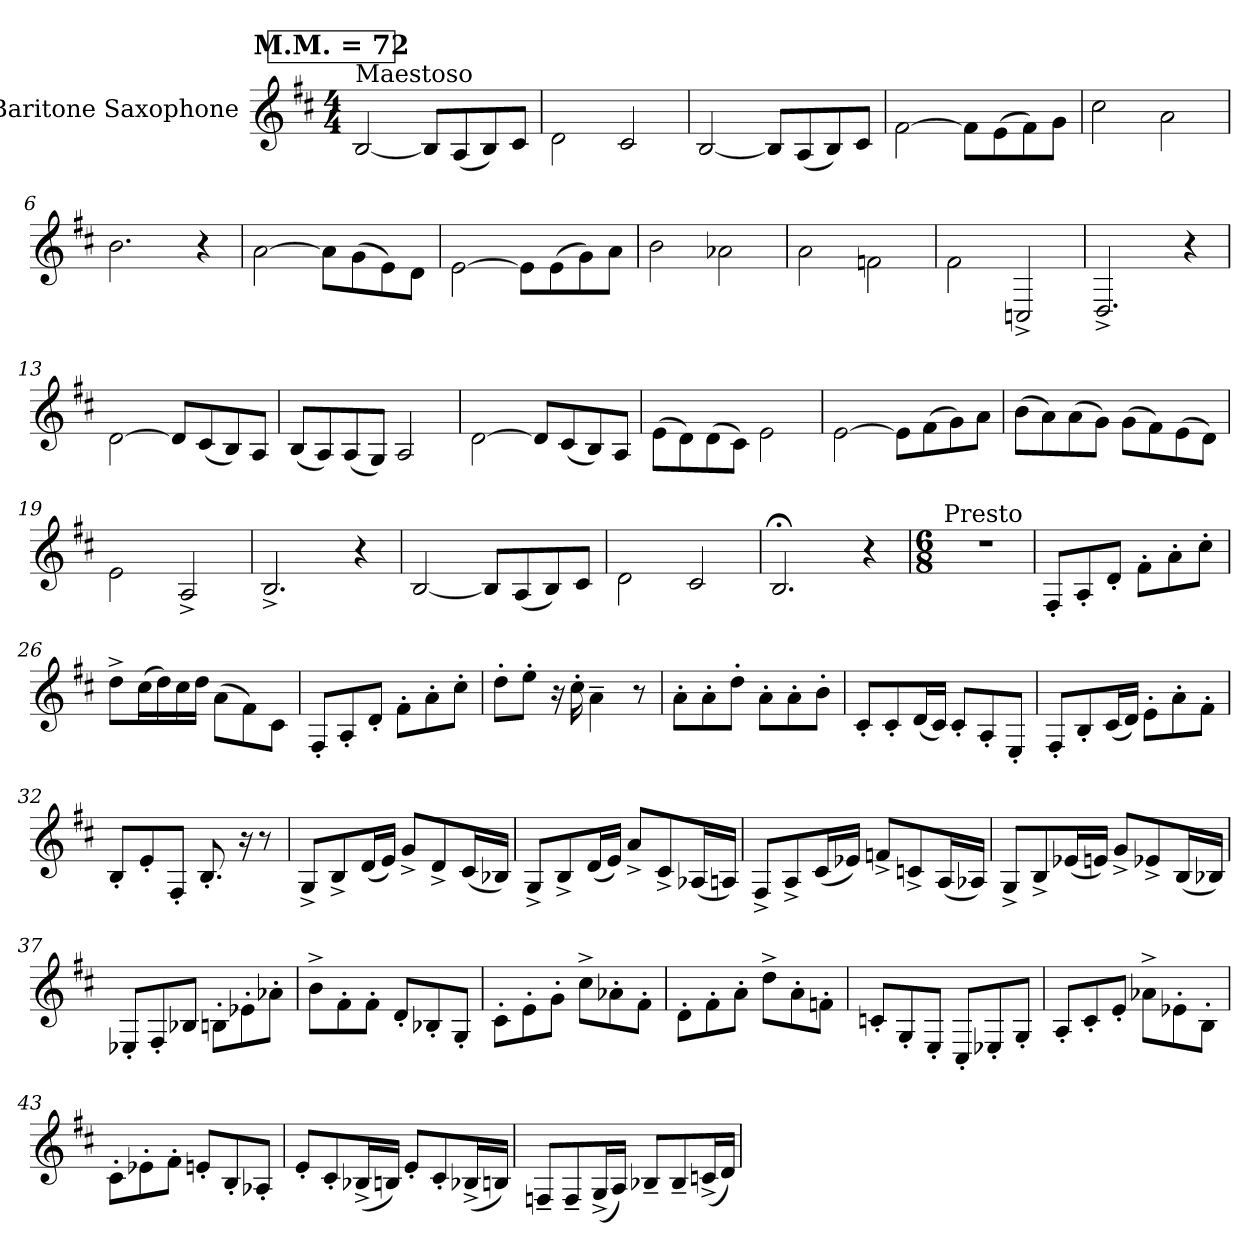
**kern
*part1
*staff1
*I"Baritone Saxophone
*I'Bar. Sax.
*clefG2
*ITrd12c21
*k[f#c#]
*D:
*M4/4
!!LO:REH:place=s1:a:t=M.M. = 72
=1
!LO:TX:a:t=Maestoso
[2BB/
8BB/L]
(8AA/
8BB/)
8C#/J
=2
2D\
2C#/
=3
[2BB/
8BB/L]
(8AA/
8BB/)
8C#/J
=4
[2F#\
8F#\L]
(8E\
8F#\)
8G\J
=5
2c#\
2A\
=6
2.B\
4r
=7
[2A\
8A\L]
(8G\
8E\)
8D\J
!!LO:LB:g=z
=8
[2E\
8E\L]
(8E\
8G\)
8A\J
=9
2B\
2A-X\
=10
2A\
2Fn\
=11
2F#\
2CCn^/
=12
2.DD^/
4r
=13
[2D\
8D/L]
(8C#/
8BB/)
8AA/J
=14
(8BB/L
8AA/)
(8AA/
8GG/J)
2AA/
=15
[2D\
8D/L]
(8C#/
8BB/)
8AA/J
!!LO:LB:g=z
=16
(8E\L
8D\)
(8D\
8C#\J)
2E\
=17
[2E\
8E\L]
(8F#\
8G\)
8A\J
=18
(8B\L
8A\)
(8A\
8G\J)
(8G\L
8F#\)
(8E\
8D\J)
=19
2E\
2AA^/
=20
2.BB^/
4r
=21
[2BB/
8BB/L]
(8AA/
8BB/)
8C#/J
=22
2D\
2C#/
=23
2.BB;</
4r
!!LO:LB:g=z
=24
!!LO:REH:place=s1:a:t=M.M. = 160
*M6/8
!LO:TX:a:t=Presto
2.r
=25
8FF#'/L
8AA'/
8D'/J
8F#'\L
8A'\
8c#'\J
=26
8d^\L
(16c#\L
16d\)
16c#\
16d\JJ
(8A\L
8F#\)
8C#\J
=27
8FF#'/L
8AA'/
8D'/J
8F#'\L
8A'\
8c#'\J
=28
8d'\L
8e'\J
16r
16c#'\
4A~\
8r
=29
8A'\L
8A'\
8d'\J
8A'\L
8A'\
8B'\J
!!LO:LB:g=z
=30
8C#'/L
8C#'/
(16D/L
16C#/JJ)
8C#'/L
8AA'/
8EE'/J
=31
8FF#'/L
8BB'/
(16C#/L
16D/JJ)
8E'\L
8A'\
8F#'\J
=32
8BB'/L
8E'/
8FF#'/J
8.BB'/
16r
8r
=33
8GG^/L
8BB^/
(16D/L
16E/JJ)
8G^/L
8D^/
(16C#/L
16BB-X/JJ)
!!LO:LB:g=z
=34
8GG^/L
8BB^/
(16D/L
16E/JJ)
8A^/L
8C#^/
(16AA-X/L
16AAn/JJ)
=35
8FF#^/L
8AA^/
(16C#/L
16E-X/JJ)
8Fn^/L
8Cn^/
(16AA/L
16AA-X/JJ)
=36
8GG^/L
8BB^/
(16E-X/L
16En/JJ)
8G^/L
8E-X^/
(16BB/L
16BB-X/JJ)
!!LO:LB:g=z
=37
8EE-X'/L
8FF#'/
8BB-X/J
8BBn'\L
8E-X'\
8A-X'\J
=38
8B^\L
8F#'\
8F#'\J
8D'/L
8BB-X'/
8GG'/J
=39
8C#'\L
8E'\
8G'\J
8c#^\L
8A-X'\
8F#'\J
=40
8D'\L
8F#'\
8A'\J
8d^\L
8A'\
8Fn'\J
=41
8Cn'/L
8GG'/
8EE'/J
8CC#'/L
8EE-X'/
8GG'/J
!!LO:LB:g=z
=42
8AA'/L
8C#'/
8E'/J
8A-X^\L
8E-X'\
8BB'\J
=43
8C#'\L
8E-X'\
8F#'\J
8En'/L
8BB'/
8AA-X'/J
=44
8E'/L
8C#'/
(16BB-X^/L
16BBn/JJ)
8E'/L
8C#'/
(16BB-X^/L
16BBn/JJ)
=45
8FFn~/L
8FF~/
(16GG^/L
16AA/JJ)
8BB-X~/L
8BB-~/
(16Cn^/L
16D/JJ)
=
*-
